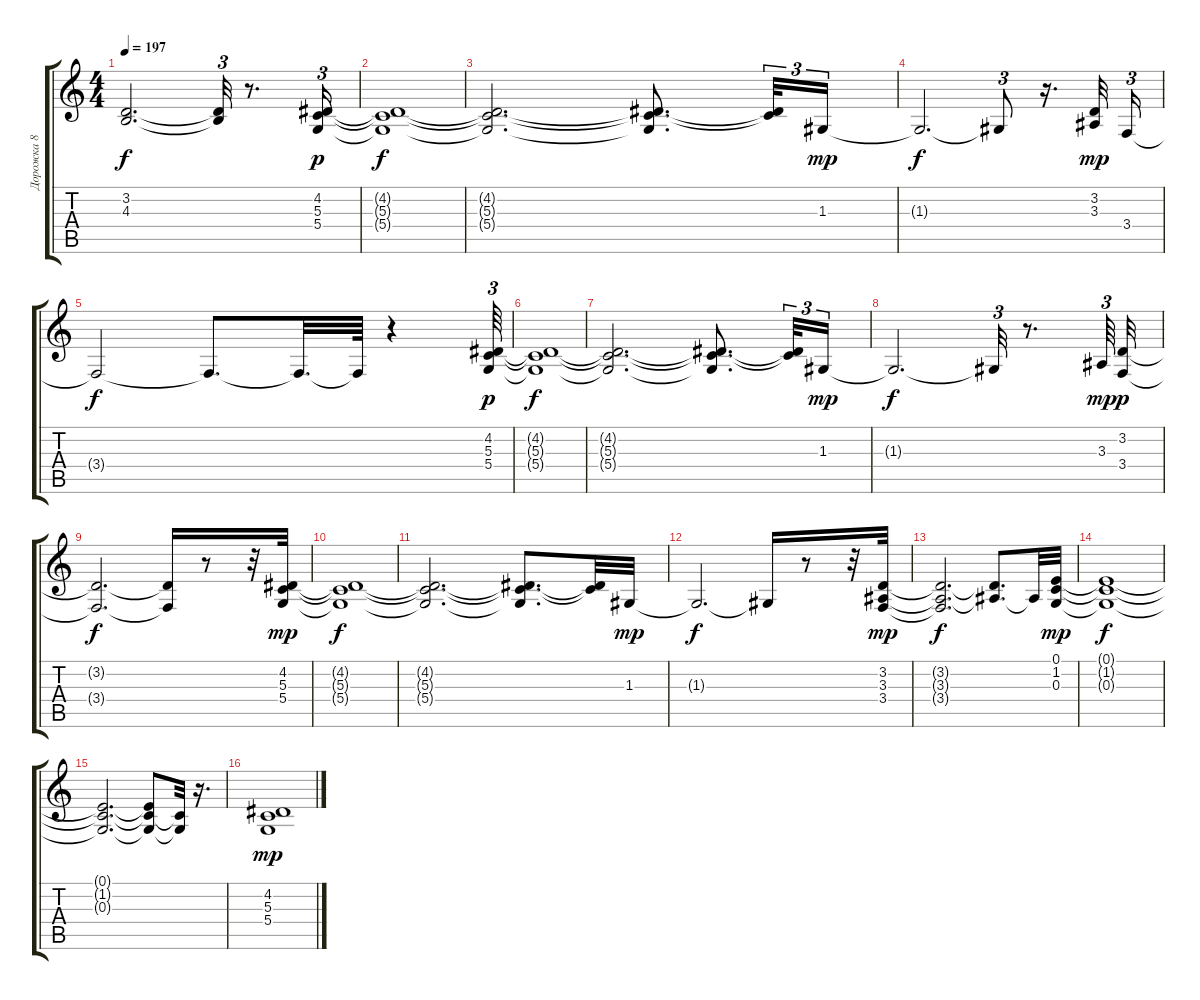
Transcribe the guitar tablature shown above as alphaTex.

\track ("Дорожка 8" "Дорожка 8") {instrument pad2warm}
\staff {score tabs}
\tuning (E4 B3 G3 D3 A2 E2) {hide}
\ts (4 4)
\tempo 197
\clef g2
\ks c
(3.2{t} 4.3{t}).2{d dy f} (3.2{t} 4.3{t}).32{tu (3 2)} r.8{d} (4.2 5.3 5.4).16{tu (3 2) dy p} |
(4.2{t} 5.3{t} 5.4{t}).1{dy f} |
(4.2{t} 5.3{t} 5.4{t}).2{d} (4.2{t} 5.3{t} 5.4{t}).8{d} (4.2{t} 5.3{t}).32{tu (3 2)} 1.3.16{tu (3 2) dy mp} |
1.3{t}.2{d dy f} 1.3{t}.8{tu (3 2)} r.16{d} (3.2 3.3).32{dy mp} 3.4.16{tu (3 2)} |
3.4{t}.2{dy f} 3.4{t}.8{d} 3.4{t}.32{d} 3.4{t}.64 r.4 (4.2 5.3 5.4).64{tu (3 2) dy p} |
(4.2{t} 5.3{t} 5.4{t}).1{dy f} |
(4.2{t} 5.3{t} 5.4{t}).2{d} (4.2{t} 5.3{t} 5.4{t}).8{d} (4.2{t} 5.3{t}).32{tu (3 2)} 1.3.16{tu (3 2) dy mp} |
1.3{t}.2{d dy f} 1.3{t}.32{tu (3 2)} r.8{d} 3.3.64{tu (3 2) dy mp} (3.2 3.4).32{dy p} |
(3.2{t} 3.4{t}).2{d dy f} (3.2{t} 3.4{t}).16 r.8 r.32 (4.2 5.3 5.4).32{dy mp} |
(4.2{t} 5.3{t} 5.4{t}).1{dy f} |
(4.2{t} 5.3{t} 5.4{t}).2{d} (4.2{t} 5.3{t} 5.4{t}).8{d} (4.2{t} 5.3{t}).32 1.3.32{dy mp} |
1.3{t}.2{d dy f} 1.3{t}.16 r.8 r.32 (3.2 3.3 3.4).32{dy mp} |
(3.2{t} 3.3{t} 3.4{t}).2{d dy f} (3.2{t} 3.3{t}).8{d} 3.3{t}.32 (0.1 1.2 0.3).32{dy mp} |
(0.1{t} 1.2{t} 0.3{t}).1{dy f} |
(0.1{t} 1.2{t} 0.3{t}).2{d} (0.1{t} 1.2{t} 0.3{t}).8 (1.2{t} 0.3{t}).32 r.16{d} |
(4.2 5.3 5.4).1{dy mp}
